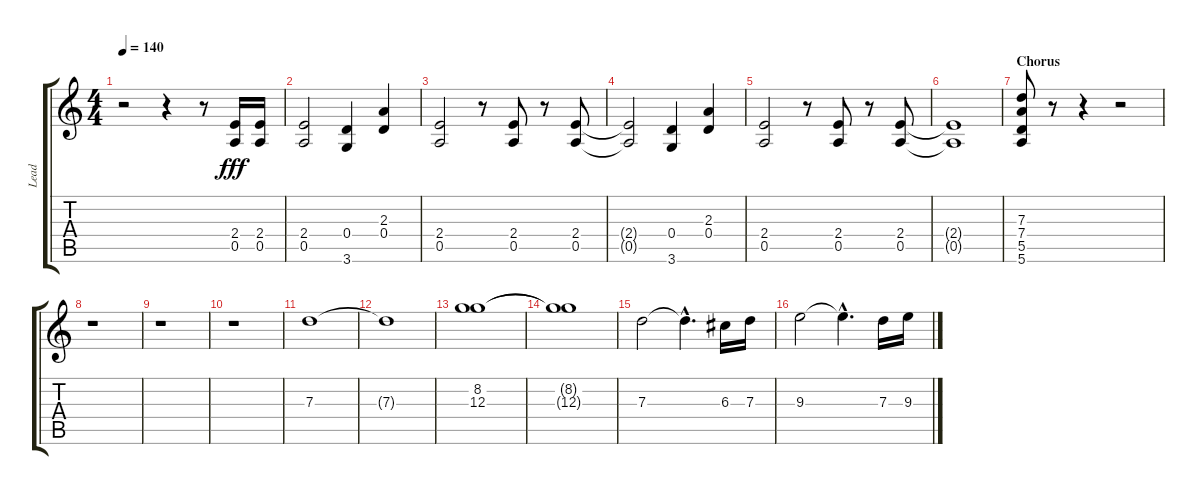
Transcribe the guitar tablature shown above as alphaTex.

\track ("Lead" "Lead") {instrument overdrivenguitar}
\staff {score tabs}
\tuning (E4 B3 G3 D3 A2 E2) {hide}
\ts (4 4)
\tempo 140
\clef g2
\ks c
r.2{dy fff} r.4 r.8 (2.4 0.5).16{volume 10} (2.4 0.5).16 |
(2.4 0.5).2 (0.4 3.6).4 (2.3 0.4).4 |
(2.4 0.5).2 r.8 (2.4 0.5).8 r.8 (2.4 0.5).8 |
(2.4{t} 0.5{t}).2 (0.4 3.6).4 (2.3 0.4).4 |
(2.4 0.5).2 r.8 (2.4 0.5).8 r.8 (2.4 0.5).8 |
(2.4{t} 0.5{t}).1 |
\section ("" "Chorus")
(7.3 7.4 5.5 5.6).8 r.8 r.4 r.2 |
r.1 |
r.1 |
r.1 |
7.3.1{balance 12 instrument stringensemble1} |
7.3{t}.1 |
(8.2 12.3).1 |
(8.2{t} 12.3{t}).1 |
7.3.2{instrument overdrivenguitar} 7.3{hac t}.4{d} 6.3.16 7.3.16 |
9.3.2 9.3{hac t}.4{d} 7.3.16 9.3.16
